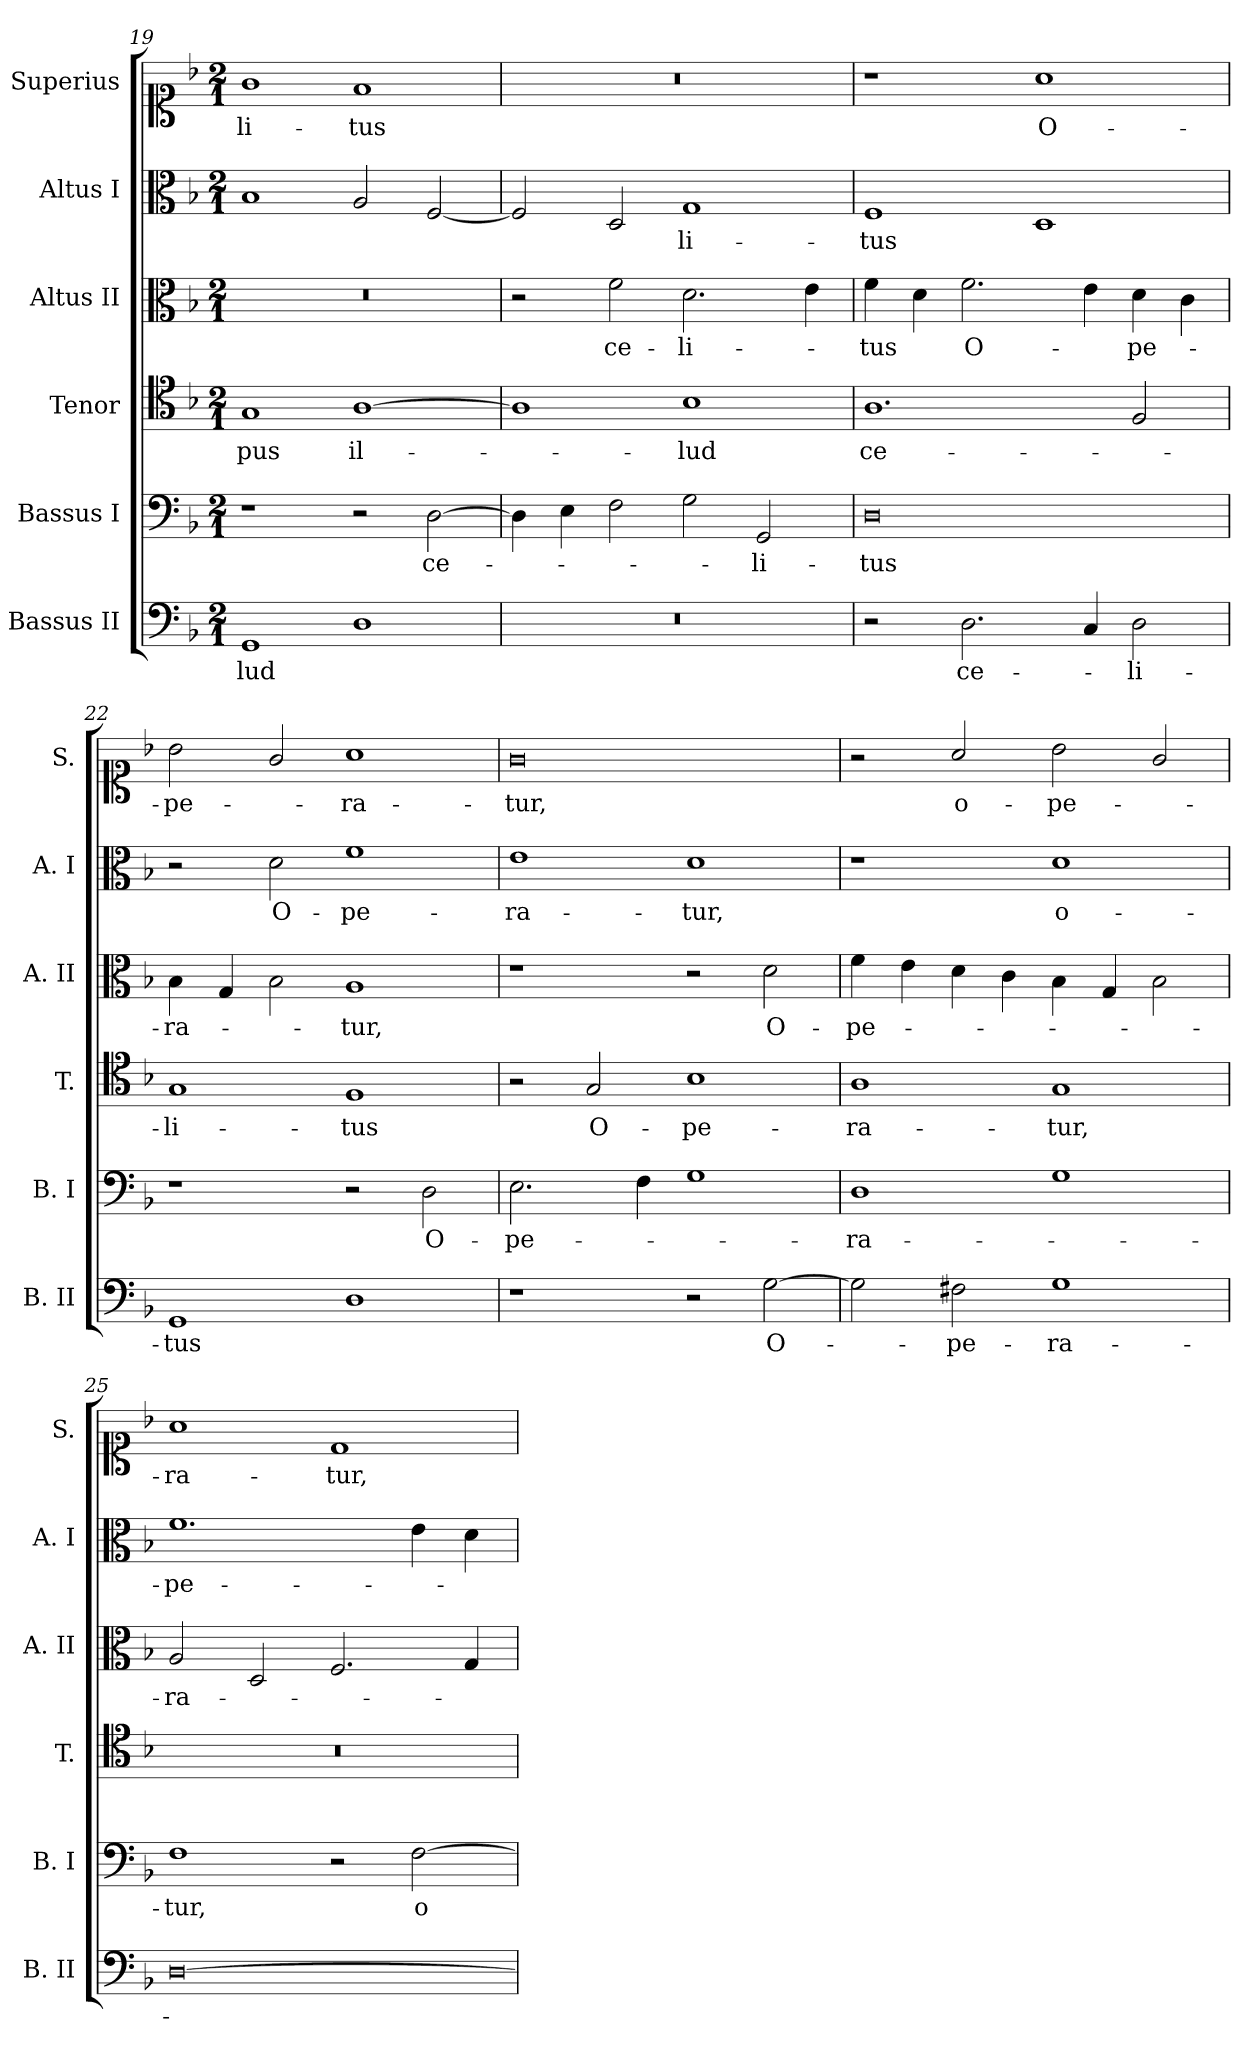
**kern	**text	**kern	**text	**kern	**text	**kern	**text	**kern	**text	**kern	**text
*part6	*part6	*part5	*part5	*part4	*part4	*part3	*part3	*part2	*part2	*part1	*part1
*staff6	*staff6	*staff5	*staff5	*staff4	*staff4	*staff3	*staff3	*staff2	*staff2	*staff1	*staff1
*I"Bassus II	*	*I"Bassus I	*	*I"Tenor	*	*I"Altus II	*	*I"Altus I	*	*I"Superius	*
*I'B. II	*	*I'B.  I	*	*I'T.	*	*I'A. II	*	*I'A. I	*	*I'S.	*
*clefF4	*	*clefF4	*	*clefC4	*	*clefC3	*	*clefC3	*	*clefC1	*
*k[b-]	*	*k[b-]	*	*k[b-]	*	*k[b-]	*	*k[b-]	*	*k[b-]	*
*F:	*	*F:	*	*F:	*	*F:	*	*F:	*	*F:	*
*M2/1	*	*M2/1	*	*M2/1	*	*M2/1	*	*M2/1	*	*M2/1	*
=19	=19	=19	=19	=19	=19	=19	=19	=19	=19	=19	=19
!	!LO:LY:b	!	!	!	!LO:LY:b	!	!	!	!	!	!LO:LY:b
1GG	-lud	1r	.	1G	-pus	0r	.	1B-	.	1g	-li-
!	!	!	!	!	!LO:LY:b	!	!	!	!	!	!LO:LY:b
1D	.	2r	.	[1A	il-	.	.	2A/	.	1f	-tus
!	!	!	!LO:LY:b	!	!	!	!	!	!	!	!
.	.	[2D\	ce-	.	.	.	.	[2F/	.	.	.
=20	=20	=20	=20	=20	=20	=20	=20	=20	=20	=20	=20
0r	.	4D\]	.	1A]	.	2r	.	2F/]	.	0r	.
.	.	4E\	.	.	.	.	.	.	.	.	.
!	!	!	!	!	!	!	!LO:LY:b	!	!	!	!
.	.	2F\	.	.	.	2f\	ce-	2D/	.	.	.
!	!	!	!	!	!LO:LY:b	!	!LO:LY:b	!	!LO:LY:b	!	!
.	.	2G\	.	1B-	-lud	2.d\	-li-	1G	-li-	.	.
!	!	!	!LO:LY:b	!	!	!	!	!	!	!	!
.	.	2GG/	-li-	.	.	.	.	.	.	.	.
.	.	.	.	.	.	4e\	.	.	.	.	.
=21	=21	=21	=21	=21	=21	=21	=21	=21	=21	=21	=21
!	!	!	!LO:LY:b	!	!LO:LY:b	!	!LO:LY:b	!	!LO:LY:b	!	!
2r	.	0D	-tus	1.A	ce-	4f\	-tus	1F	-tus	1r	.
.	.	.	.	.	.	4d\	.	.	.	.	.
!	!LO:LY:b	!	!	!	!	!	!LO:LY:b	!	!	!	!
2.D\	ce-	.	.	.	.	2.f\	O-	.	.	.	.
!	!	!	!	!	!	!	!	!	!	!	!LO:LY:b
.	.	.	.	.	.	.	.	1D	.	1a	O-
4C/	.	.	.	.	.	4e\	.	.	.	.	.
!	!LO:LY:b	!	!	!	!	!	!LO:LY:b	!	!	!	!
2D\	-li-	.	.	2F/	.	4d\	-pe-	.	.	.	.
.	.	.	.	.	.	4c\	.	.	.	.	.
=22	=22	=22	=22	=22	=22	=22	=22	=22	=22	=22	=22
!	!LO:LY:b	!	!	!	!LO:LY:b	!	!LO:LY:b	!	!	!	!LO:LY:b
1GG	-tus	1r	.	1G	-li-	4B-\	-ra-	2r	.	2b-\	-pe-
.	.	.	.	.	.	4G/	.	.	.	.	.
!	!	!	!	!	!	!	!	!	!LO:LY:b	!	!
.	.	.	.	.	.	2B-\	.	2d\	O-	2g/	.
!	!	!	!	!	!LO:LY:b	!	!LO:LY:b	!	!LO:LY:b	!	!LO:LY:b
1D	.	2r	.	1F	-tus	1A	-tur,	1f	-pe-	1a	-ra-
!	!	!	!LO:LY:b	!	!	!	!	!	!	!	!
.	.	2D\	O-	.	.	.	.	.	.	.	.
=23	=23	=23	=23	=23	=23	=23	=23	=23	=23	=23	=23
!	!	!	!LO:LY:b	!	!	!	!	!	!LO:LY:b	!	!LO:LY:b
1r	.	2.E\	-pe-	2r	.	1r	.	1e	-ra-	0g	-tur,
!	!	!	!	!	!LO:LY:b	!	!	!	!	!	!
.	.	.	.	2G/	O-	.	.	.	.	.	.
.	.	4F\	.	.	.	.	.	.	.	.	.
!	!	!	!	!	!LO:LY:b	!	!	!	!LO:LY:b	!	!
2r	.	1G	.	1B-	-pe-	2r	.	1d	-tur,	.	.
!	!LO:LY:b	!	!	!	!	!	!LO:LY:b	!	!	!	!
[2G\	O-	.	.	.	.	2d\	O-	.	.	.	.
!!LO:PB:g=z
=24	=24	=24	=24	=24	=24	=24	=24	=24	=24	=24	=24
!	!	!	!LO:LY:b	!	!LO:LY:b	!	!LO:LY:b	!	!	!	!
2G\]	.	1D	-ra-	1A	-ra-	4f\	-pe-	1r	.	2r	.
.	.	.	.	.	.	4e\	.	.	.	.	.
!	!LO:LY:b	!	!	!	!	!	!	!	!	!	!LO:LY:b
2F#i\	-pe-	.	.	.	.	4d\	.	.	.	2a/	o-
.	.	.	.	.	.	4c\	.	.	.	.	.
!	!LO:LY:b	!	!	!	!LO:LY:b	!	!	!	!LO:LY:b	!	!LO:LY:b
1G	-ra-	1G	.	1G	-tur,	4B-\	.	1d	o-	2b-\	-pe-
.	.	.	.	.	.	4G/	.	.	.	.	.
.	.	.	.	.	.	2B-\	.	.	.	2g/	.
=25	=25	=25	=25	=25	=25	=25	=25	=25	=25	=25	=25
!	!	!	!LO:LY:b	!	!	!	!LO:LY:b	!	!LO:LY:b	!	!LO:LY:b
[0D	.	1F	-tur,	0r	.	2A/	-ra-	1.f	-pe-	1a	-ra-
.	.	.	.	.	.	2D/	.	.	.	.	.
!	!	!	!	!	!	!	!	!	!	!	!LO:LY:b
.	.	2r	.	.	.	2.F/	.	.	.	1d	-tur,
!	!	!	!LO:LY:b	!	!	!	!	!	!	!	!
.	.	[2F\	o-	.	.	.	.	4e\	.	.	.
.	.	.	.	.	.	4G/	.	4d\	.	.	.
=	=	=	=	=	=	=	=	=	=	=	=
*-	*-	*-	*-	*-	*-	*-	*-	*-	*-	*-	*-
